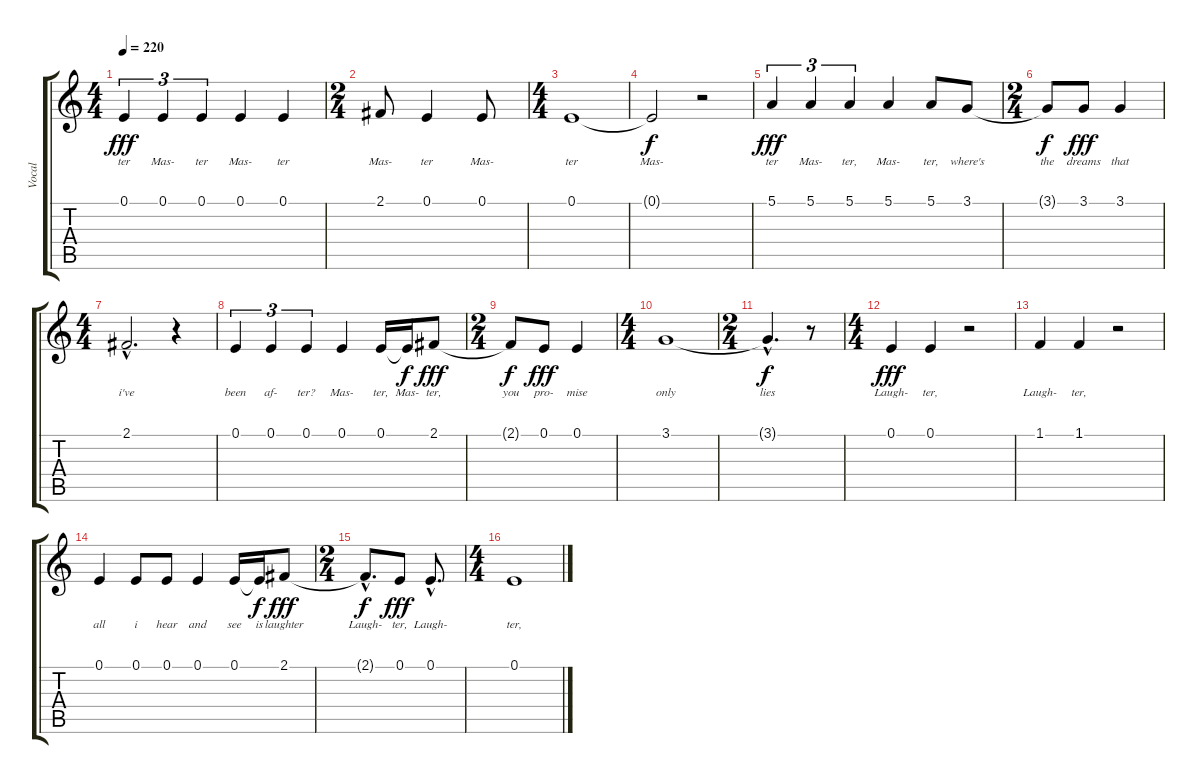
\track ("Vocal" "Vocal") {instrument lead6voice}
\staff {score tabs}
\tuning (E4 B3 G3 D3 A2 E2) {hide}
\ts (4 4)
\tempo 220
\clef g2
\ks c
0.1.4{tu (3 2) lyrics (0 "ter") lyrics (1 "") lyrics (2 "") lyrics (3 "") lyrics (4 "") dy fff} 0.1.4{tu (3 2) lyrics (0 "Mas-") lyrics (1 "") lyrics (2 "") lyrics (3 "") lyrics (4 "")} 0.1.4{tu (3 2) lyrics (0 "ter") lyrics (1 "") lyrics (2 "") lyrics (3 "") lyrics (4 "")} 0.1.4{lyrics (0 "Mas-") lyrics (1 "") lyrics (2 "") lyrics (3 "") lyrics (4 "")} 0.1.4{lyrics (0 "ter") lyrics (1 "") lyrics (2 "") lyrics (3 "") lyrics (4 "")} |
\ts (2 4)
2.1.8{lyrics (0 "Mas-") lyrics (1 "") lyrics (2 "") lyrics (3 "") lyrics (4 "")} 0.1.4{lyrics (0 "ter") lyrics (1 "") lyrics (2 "") lyrics (3 "") lyrics (4 "")} 0.1.8{lyrics (0 "Mas-") lyrics (1 "") lyrics (2 "") lyrics (3 "") lyrics (4 "")} |
\ts (4 4)
0.1.1{lyrics (0 "ter") lyrics (1 "") lyrics (2 "") lyrics (3 "") lyrics (4 "")} |
0.1{t}.2{lyrics (0 "Mas-") lyrics (1 "") lyrics (2 "") lyrics (3 "") lyrics (4 "") dy f} r.2 |
5.1.4{tu (3 2) lyrics (0 "ter") lyrics (1 "") lyrics (2 "") lyrics (3 "") lyrics (4 "") dy fff} 5.1.4{tu (3 2) lyrics (0 "Mas-") lyrics (1 "") lyrics (2 "") lyrics (3 "") lyrics (4 "")} 5.1.4{tu (3 2) lyrics (0 "ter,") lyrics (1 "") lyrics (2 "") lyrics (3 "") lyrics (4 "")} 5.1.4{lyrics (0 "Mas-") lyrics (1 "") lyrics (2 "") lyrics (3 "") lyrics (4 "")} 5.1.8{lyrics (0 "ter,") lyrics (1 "") lyrics (2 "") lyrics (3 "") lyrics (4 "")} 3.1.8{lyrics (0 "where's") lyrics (1 "") lyrics (2 "") lyrics (3 "") lyrics (4 "")} |
\ts (2 4)
3.1{t}.8{lyrics (0 "the") lyrics (1 "") lyrics (2 "") lyrics (3 "") lyrics (4 "") dy f} 3.1.8{lyrics (0 "dreams") lyrics (1 "") lyrics (2 "") lyrics (3 "") lyrics (4 "") dy fff} 3.1.4{lyrics (0 "that") lyrics (1 "") lyrics (2 "") lyrics (3 "") lyrics (4 "")} |
\ts (4 4)
2.1{hac}.2{d lyrics (0 "i've") lyrics (1 "") lyrics (2 "") lyrics (3 "") lyrics (4 "")} r.4 |
0.1.4{tu (3 2) lyrics (0 "been") lyrics (1 "") lyrics (2 "") lyrics (3 "") lyrics (4 "")} 0.1.4{tu (3 2) lyrics (0 "af-") lyrics (1 "") lyrics (2 "") lyrics (3 "") lyrics (4 "")} 0.1.4{tu (3 2) lyrics (0 "ter?") lyrics (1 "") lyrics (2 "") lyrics (3 "") lyrics (4 "")} 0.1.4{lyrics (0 "Mas-") lyrics (1 "") lyrics (2 "") lyrics (3 "") lyrics (4 "")} 0.1.16{lyrics (0 "ter,") lyrics (1 "") lyrics (2 "") lyrics (3 "") lyrics (4 "")} 0.1{t}.16{lyrics (0 "Mas-") lyrics (1 "") lyrics (2 "") lyrics (3 "") lyrics (4 "") dy f} 2.1.8{lyrics (0 "ter,") lyrics (1 "") lyrics (2 "") lyrics (3 "") lyrics (4 "") dy fff} |
\ts (2 4)
2.1{t}.8{lyrics (0 "you") lyrics (1 "") lyrics (2 "") lyrics (3 "") lyrics (4 "") dy f} 0.1.8{lyrics (0 "pro-") lyrics (1 "") lyrics (2 "") lyrics (3 "") lyrics (4 "") dy fff} 0.1.4{lyrics (0 "mise") lyrics (1 "") lyrics (2 "") lyrics (3 "") lyrics (4 "")} |
\ts (4 4)
3.1.1{lyrics (0 "only") lyrics (1 "") lyrics (2 "") lyrics (3 "") lyrics (4 "")} |
\ts (2 4)
3.1{hac t}.4{d lyrics (0 "lies") lyrics (1 "") lyrics (2 "") lyrics (3 "") lyrics (4 "") dy f} r.8 |
\ts (4 4)
0.1.4{lyrics (0 "Laugh-") lyrics (1 "") lyrics (2 "") lyrics (3 "") lyrics (4 "") dy fff} 0.1.4{lyrics (0 "ter,") lyrics (1 "") lyrics (2 "") lyrics (3 "") lyrics (4 "")} r.2 |
1.1.4{lyrics (0 "Laugh-") lyrics (1 "") lyrics (2 "") lyrics (3 "") lyrics (4 "")} 1.1.4{lyrics (0 "ter,") lyrics (1 "") lyrics (2 "") lyrics (3 "") lyrics (4 "")} r.2 |
0.1.4{lyrics (0 "all") lyrics (1 "") lyrics (2 "") lyrics (3 "") lyrics (4 "")} 0.1.8{lyrics (0 "i") lyrics (1 "") lyrics (2 "") lyrics (3 "") lyrics (4 "")} 0.1.8{lyrics (0 "hear") lyrics (1 "") lyrics (2 "") lyrics (3 "") lyrics (4 "")} 0.1.4{lyrics (0 "and") lyrics (1 "") lyrics (2 "") lyrics (3 "") lyrics (4 "")} 0.1.16{lyrics (0 "see") lyrics (1 "") lyrics (2 "") lyrics (3 "") lyrics (4 "")} 0.1{t}.16{lyrics (0 "is") lyrics (1 "") lyrics (2 "") lyrics (3 "") lyrics (4 "") dy f} 2.1.8{lyrics (0 "laughter") lyrics (1 "") lyrics (2 "") lyrics (3 "") lyrics (4 "") dy fff} |
\ts (2 4)
2.1{hac t}.8{d lyrics (0 "Laugh-") lyrics (1 "") lyrics (2 "") lyrics (3 "") lyrics (4 "") dy f} 0.1.8{lyrics (0 "ter,") lyrics (1 "") lyrics (2 "") lyrics (3 "") lyrics (4 "") dy fff} 0.1{hac}.8{d lyrics (0 "Laugh-") lyrics (1 "") lyrics (2 "") lyrics (3 "") lyrics (4 "")} |
\ts (4 4)
0.1.1{lyrics (0 "ter,") lyrics (1 "") lyrics (2 "") lyrics (3 "") lyrics (4 "")}
